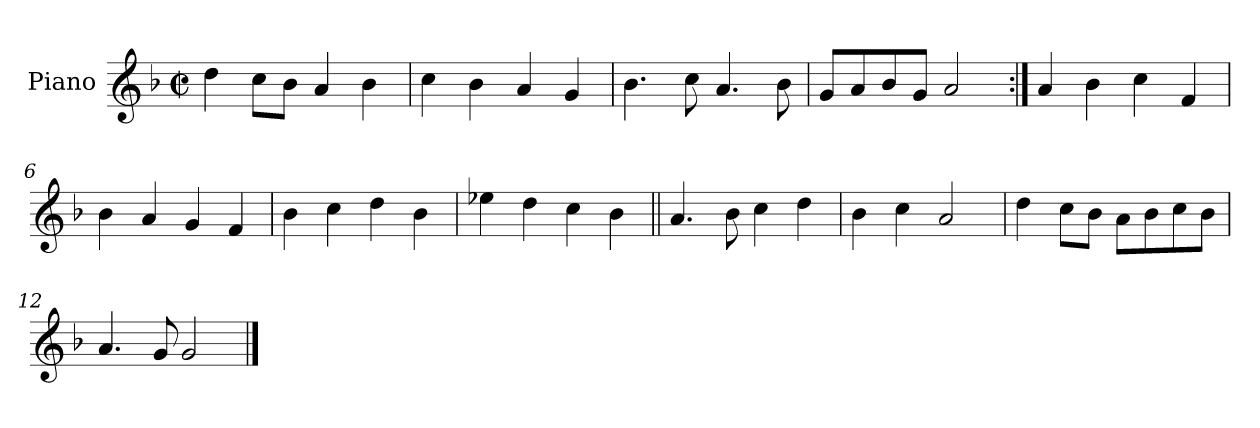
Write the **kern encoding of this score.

**kern
*part1
*staff1
*I"Piano
*I'Pno.
*clefG2
*k[b-]
*M2/2
*met(c|)
=1
4dd\
8cc\L
8b-\J
4a/
4b-\
=2
4cc\
4b-\
4a/
4g/
=3
4.b-\
8cc\
4.a/
8b-\
=4
8g/L
8a/
8b-/
8g/J
2a/
=5:|!
4a/
4b-\
4cc\
4f/
=6
4b-\
4a/
4g/
4f/
!!LO:LB:g=z
=7
4b-\
4cc\
4dd\
4b-\
=8
4ee-X\
4dd\
4cc\
4b-\
=9||
4.a/
8b-\
4cc\
4dd\
=10
4b-\
4cc\
2a/
=11
4dd\
8cc\L
8b-\J
8a\L
8b-\
8cc\
8b-\J
=12
4.a/
8g/
2g/
==
*-
